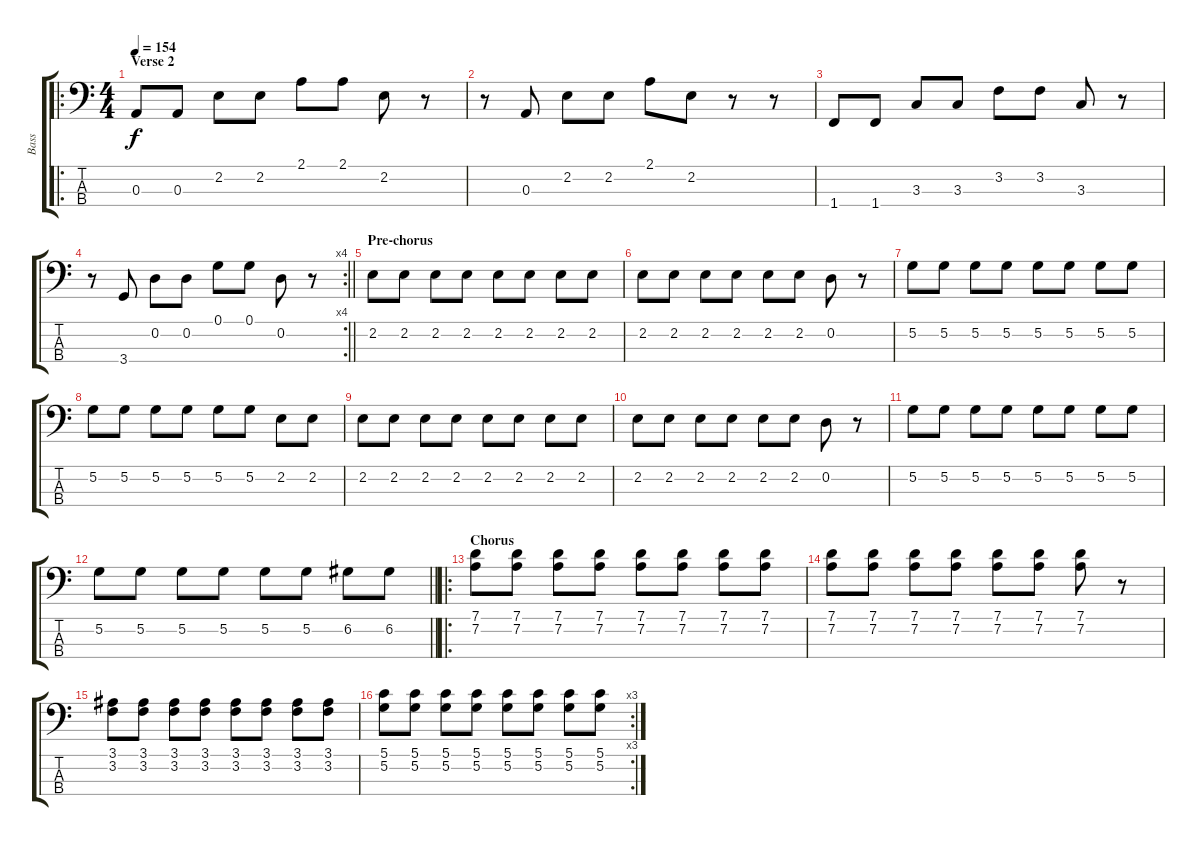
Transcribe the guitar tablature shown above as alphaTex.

\track ("Bass" "Bass") {instrument electricbasspick}
\staff {score tabs}
\tuning (G2 D2 A1 E1) {hide}
\ro
\ts (4 4)
\section ("" "Verse 2")
\tempo 154
\clef f4
\ks c
0.3.8{dy f} 0.3.8 2.2.8 2.2.8 2.1.8 2.1.8 2.2.8 r.8 |
r.8 0.3.8 2.2.8 2.2.8 2.1.8 2.2.8 r.8 r.8 |
1.4.8 1.4.8 3.3.8 3.3.8 3.2.8 3.2.8 3.3.8 r.8 |
\rc 4
\barLineRight lightlight
r.8 3.4.8 0.2.8 0.2.8 0.1.8 0.1.8 0.2.8 r.8 |
\section ("" "Pre-chorus")
2.2.8 2.2.8 2.2.8 2.2.8 2.2.8 2.2.8 2.2.8 2.2.8 |
2.2.8 2.2.8 2.2.8 2.2.8 2.2.8 2.2.8 0.2.8 r.8 |
5.2.8 5.2.8 5.2.8 5.2.8 5.2.8 5.2.8 5.2.8 5.2.8 |
5.2.8 5.2.8 5.2.8 5.2.8 5.2.8 5.2.8 2.2.8 2.2.8 |
2.2.8 2.2.8 2.2.8 2.2.8 2.2.8 2.2.8 2.2.8 2.2.8 |
2.2.8 2.2.8 2.2.8 2.2.8 2.2.8 2.2.8 0.2.8 r.8 |
5.2.8 5.2.8 5.2.8 5.2.8 5.2.8 5.2.8 5.2.8 5.2.8 |
\barLineRight lightlight
5.2.8 5.2.8 5.2.8 5.2.8 5.2.8 5.2.8 6.2.8 6.2.8 |
\ro
\section ("" "Chorus")
(7.1 7.2).8 (7.1 7.2).8 (7.1 7.2).8 (7.1 7.2).8 (7.1 7.2).8 (7.1 7.2).8 (7.1 7.2).8 (7.1 7.2).8 |
(7.1 7.2).8 (7.1 7.2).8 (7.1 7.2).8 (7.1 7.2).8 (7.1 7.2).8 (7.1 7.2).8 (7.1 7.2).8 r.8 |
(3.1 3.2).8 (3.1 3.2).8 (3.1 3.2).8 (3.1 3.2).8 (3.1 3.2).8 (3.1 3.2).8 (3.1 3.2).8 (3.1 3.2).8 |
\rc 3
(5.1 5.2).8 (5.1 5.2).8 (5.1 5.2).8 (5.1 5.2).8 (5.1 5.2).8 (5.1 5.2).8 (5.1 5.2).8 (5.1 5.2).8
